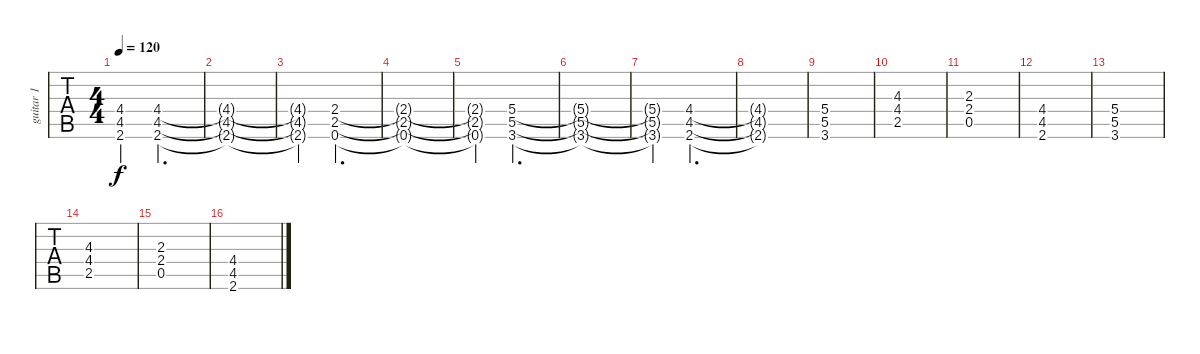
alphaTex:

\track ("guitar 1" "guitar 1") {instrument distortionguitar}
\staff {tabs}
\tuning (D4 A3 F3 C3 G2 D2) {hide}
\ts (4 4)
\tempo 120
\clef g2
\ks eminor
(4.4{t} 4.5{t} 2.6{t}).4{dy f} (4.4 4.5 2.6).2{d} |
(4.4{t} 4.5{t} 2.6{t}).1 |
(4.4{t} 4.5{t} 2.6{t}).4 (2.4 2.5 0.6).2{d} |
(2.4{t} 2.5{t} 0.6{t}).1 |
(2.4{t} 2.5{t} 0.6{t}).4 (5.4 5.5 3.6).2{d} |
(5.4{t} 5.5{t} 3.6{t}).1 |
(5.4{t} 5.5{t} 3.6{t}).4 (4.4 4.5 2.6).2{d} |
(4.4{t} 4.5{t} 2.6{t}).1 |
(5.4 5.5 3.6).1 |
(4.3 4.4 2.5).1 |
(2.3 2.4 0.5).1 |
(4.4 4.5 2.6).1 |
(5.4 5.5 3.6).1 |
(4.3 4.4 2.5).1 |
(2.3 2.4 0.5).1 |
(4.4 4.5 2.6).1
